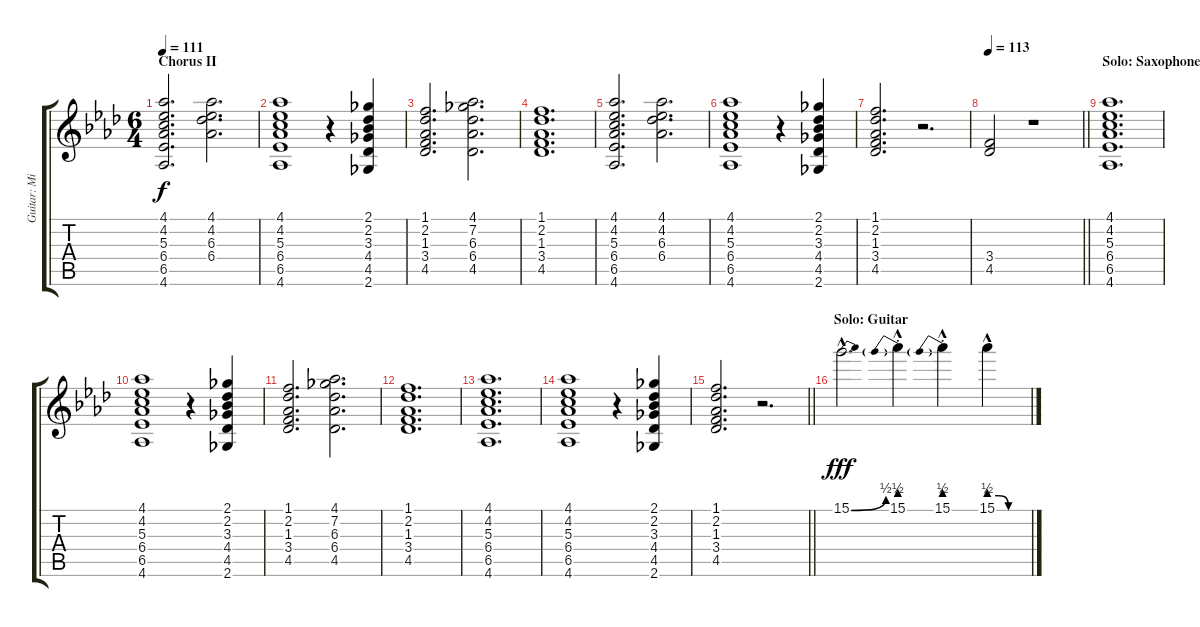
\track ("Guitar: Mick" "Guitar: Mi") {instrument electricguitarjazz}
\staff {score tabs}
\tuning (E4 B3 G3 D3 A2 E2) {hide}
\ts (6 4)
\section ("" "Chorus II")
\tempo 111
\clef g2
\ks ab
(4.1 4.2 5.3 6.4 6.5 4.6).2{d dy f} (4.1 4.2 6.3 6.4).2{d} |
(4.1 4.2 5.3 6.4 6.5 4.6).1 r.4 (2.1 2.2 3.3 4.4 4.5 2.6).4 |
(1.1 2.2 1.3 3.4 4.5).2{d} (4.1 7.2 6.3 6.4 4.5).2{d} |
(1.1 2.2 1.3 3.4 4.5).1{d} |
(4.1 4.2 5.3 6.4 6.5 4.6).2{d} (4.1 4.2 6.3 6.4).2{d} |
(4.1 4.2 5.3 6.4 6.5 4.6).1 r.4 (2.1 2.2 3.3 4.4 4.5 2.6).4 |
(1.1 2.2 1.3 3.4 4.5).2{d} r.2{d} |
\tempo 113
\barLineRight lightlight
(3.4 4.5).2 r.1 |
\section ("" "Solo: Saxophone")
(4.1 4.2 5.3 6.4 6.5 4.6).1{d} |
(4.1 4.2 5.3 6.4 6.5 4.6).1 r.4 (2.1 2.2 3.3 4.4 4.5 2.6).4 |
(1.1 2.2 1.3 3.4 4.5).2{d} (4.1 7.2 6.3 6.4 4.5).2{d} |
(1.1 2.2 1.3 3.4 4.5).1{d} |
(4.1 4.2 5.3 6.4 6.5 4.6).1{d} |
(4.1 4.2 5.3 6.4 6.5 4.6).1 r.4 (2.1 2.2 3.3 4.4 4.5 2.6).4 |
\barLineRight lightlight
(1.1 2.2 1.3 3.4 4.5).2{d} r.2{d} |
\section ("" "Solo: Guitar")
15.1{be (bend 0 0 60 2) hac}.2{d dy fff volume 16 instrument overdrivenguitar} 15.1{be (prebend 0 2 60 2) hac st}.4 15.1{be (prebend 0 2 60 2) hac st}.4 15.1{be (custom 0 2 15 2 30 0 60 0) hac}.4
